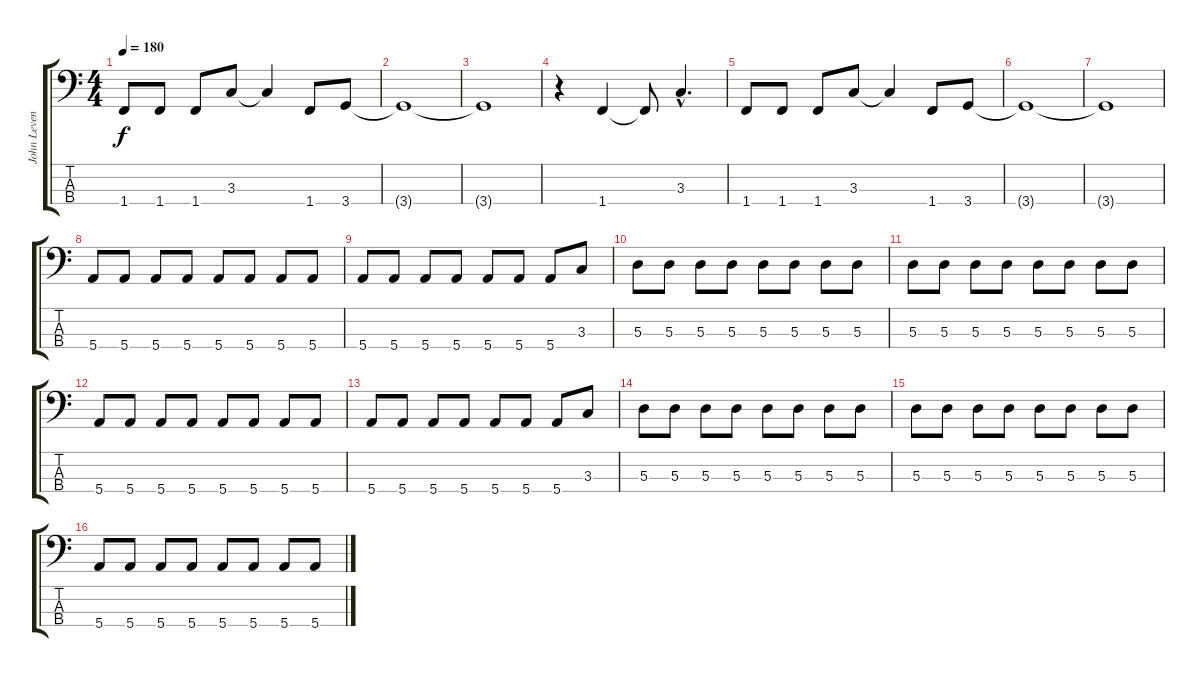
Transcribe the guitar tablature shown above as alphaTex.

\track ("John Leven bass" "John Leven") {instrument electricbasspick}
\staff {score tabs}
\tuning (G2 D2 A1 E1) {hide}
\ts (4 4)
\tempo 180
\clef f4
\ks c
1.4.8{dy f} 1.4.8 1.4.8 3.3.8 3.3{t}.4 1.4.8 3.4.8 |
3.4{t}.1 |
3.4{t}.1 |
r.4 1.4.4 1.4{t}.8 3.3{hac}.4{d} |
1.4.8 1.4.8 1.4.8 3.3.8 3.3{t}.4 1.4.8 3.4.8 |
3.4{t}.1 |
3.4{t}.1 |
5.4.8 5.4.8 5.4.8 5.4.8 5.4.8 5.4.8 5.4.8 5.4.8 |
5.4.8 5.4.8 5.4.8 5.4.8 5.4.8 5.4.8 5.4.8 3.3.8 |
5.3.8 5.3.8 5.3.8 5.3.8 5.3.8 5.3.8 5.3.8 5.3.8 |
5.3.8 5.3.8 5.3.8 5.3.8 5.3.8 5.3.8 5.3.8 5.3.8 |
5.4.8 5.4.8 5.4.8 5.4.8 5.4.8 5.4.8 5.4.8 5.4.8 |
5.4.8 5.4.8 5.4.8 5.4.8 5.4.8 5.4.8 5.4.8 3.3.8 |
5.3.8 5.3.8 5.3.8 5.3.8 5.3.8 5.3.8 5.3.8 5.3.8 |
5.3.8 5.3.8 5.3.8 5.3.8 5.3.8 5.3.8 5.3.8 5.3.8 |
5.4.8 5.4.8 5.4.8 5.4.8 5.4.8 5.4.8 5.4.8 5.4.8
